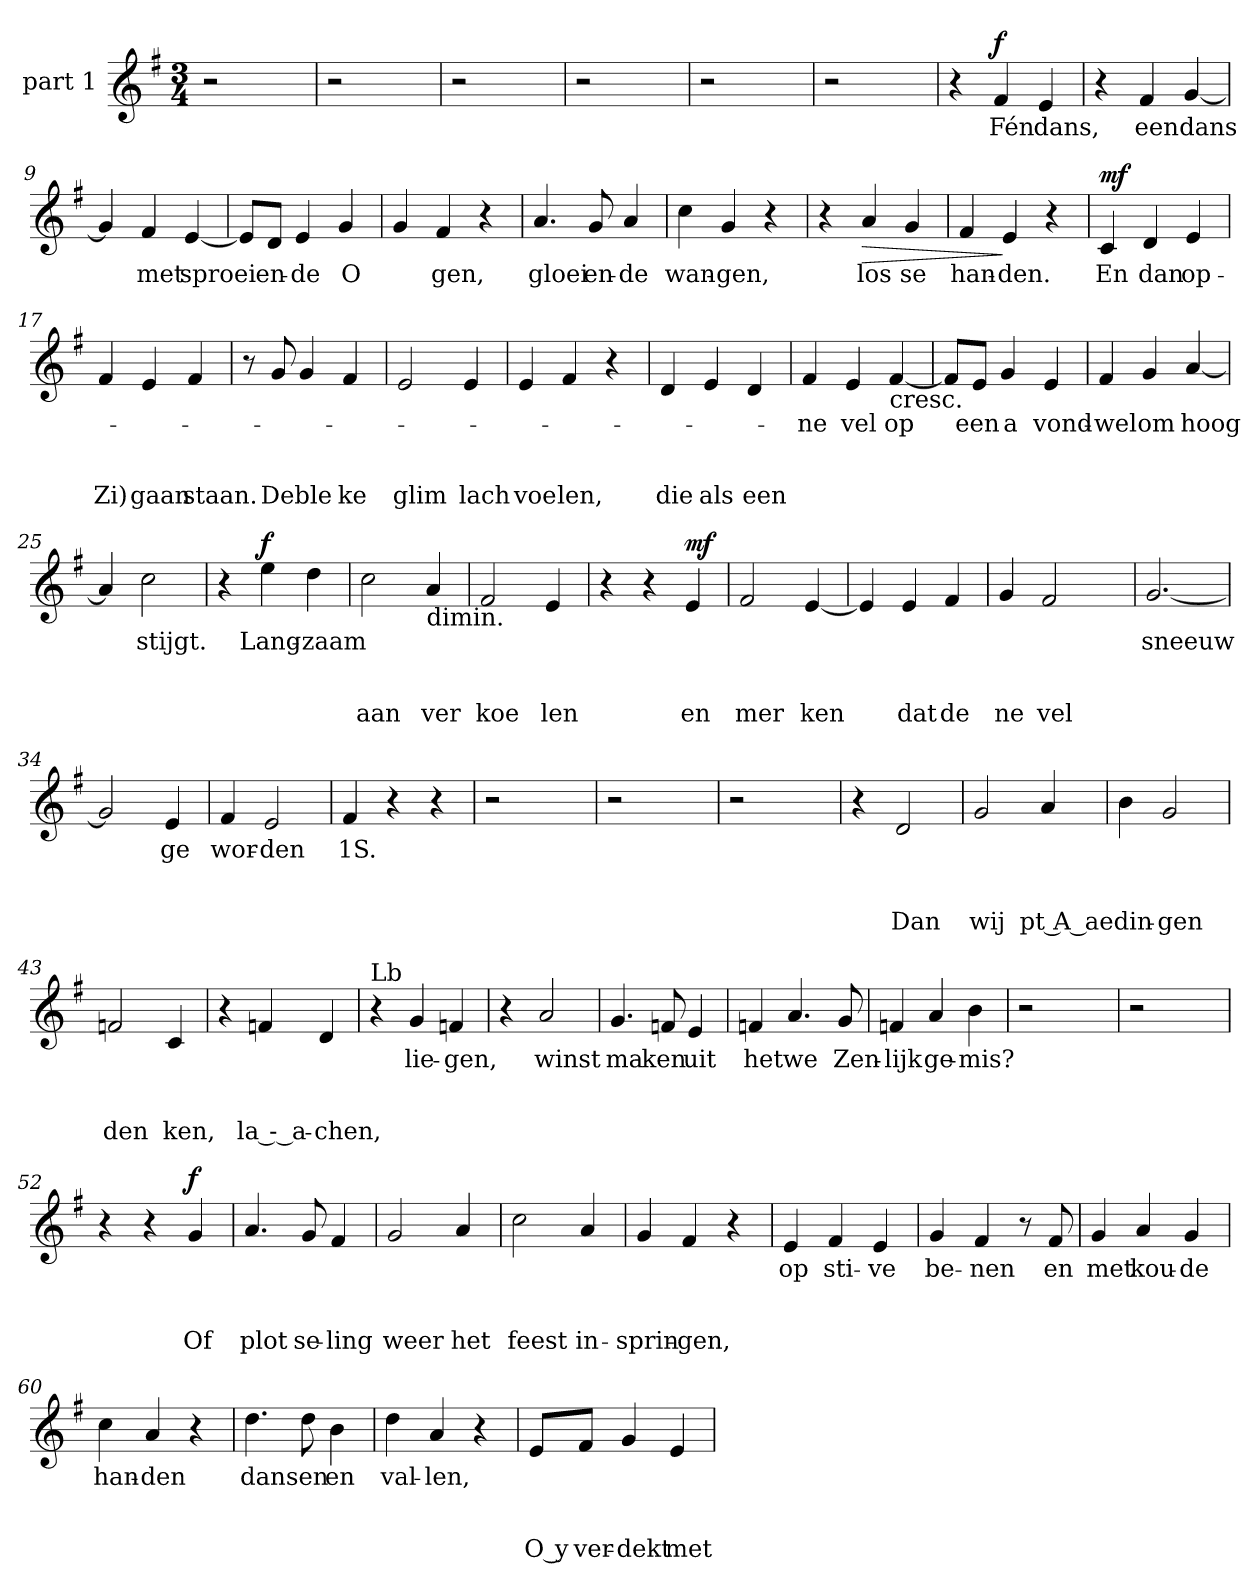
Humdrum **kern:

**kern	**text	**text	**text	**text	**dynam
*part1	*part1	*part1	*part1	*part1	*part1
*staff1	*staff1	*staff1	*staff1	*staff1	*staff1
*I"part 1	*	*	*	*	*
*clefG2	*	*	*	*	*
*k[f#]	*	*	*	*	*
*M3/4	*	*	*	*	*
*MM60	*	*	*	*	*
=1	=1	=1	=1	=1	=1
2r	.	.	.	.	.
4ryy	.	.	.	.	.
=2	=2	=2	=2	=2	=2
2r	.	.	.	.	.
4ryy	.	.	.	.	.
=3	=3	=3	=3	=3	=3
2r	.	.	.	.	.
4ryy	.	.	.	.	.
=4	=4	=4	=4	=4	=4
2r	.	.	.	.	.
4ryy	.	.	.	.	.
=5	=5	=5	=5	=5	=5
2r	.	.	.	.	.
4ryy	.	.	.	.	.
=6	=6	=6	=6	=6	=6
2r	.	.	.	.	.
4ryy	.	.	.	.	.
=7	=7	=7	=7	=7	=7
4r	.	.	.	.	.
!	!LO:LY:b	!	!	!	!LO:DY:b
4f#/	Fén	.	.	.	f
!	!LO:LY:b	!	!	!	!
4e/	dans,	.	.	.	.
=8	=8	=8	=8	=8	=8
4r	.	.	.	.	.
!	!LO:LY:b	!	!	!	!
4f#/	een	.	.	.	.
!	!LO:LY:b	!	!	!	!
[4g/	dans	.	.	.	.
!!LO:LB:g=z
=9	=9	=9	=9	=9	=9
4g/]	.	.	.	.	.
!	!LO:LY:b	!	!	!	!
4f#/	met	.	.	.	.
!	!LO:LY:b	!	!	!	!
[4e/	sproei	.	.	.	.
=10	=10	=10	=10	=10	=10
8e/L]	.	.	.	.	.
!	!LO:LY:b	!	!	!	!
8d/J	en-	.	.	.	.
!	!LO:LY:b	!	!	!	!
4e/	de	.	.	.	.
!	!LO:LY:b	!	!	!	!
4g/	O	.	.	.	.
=11	=11	=11	=11	=11	=11
4g/	.	.	.	.	.
!	!LO:LY:b	!	!	!	!
4f#/	gen,	.	.	.	.
4r	.	.	.	.	.
=12	=12	=12	=12	=12	=12
!	!LO:LY:b	!	!	!	!
4.a/	gloei	.	.	.	.
!	!LO:LY:b	!	!	!	!
8g/	en-	.	.	.	.
!	!LO:LY:b	!	!	!	!
4a/	de	.	.	.	.
=13	=13	=13	=13	=13	=13
!	!LO:LY:b	!	!	!	!
4cc\	wan-	.	.	.	.
!	!LO:LY:b	!	!	!	!
4g/	gen,	.	.	.	.
4r	.	.	.	.	.
=14	=14	=14	=14	=14	=14
4r	.	.	.	.	.
!	!LO:LY:b	!	!	!	!LO:HP:b
4a/	los	.	.	.	>
!	!LO:LY:b	!	!	!	!
4g/	se	.	.	.	.
=15	=15	=15	=15	=15	=15
!	!LO:LY:b	!	!	!	!
4f#/	han-	.	.	.	.
!	!LO:LY:b	!	!	!	!
4e/	den.	.	.	.	]
4r	.	.	.	.	.
!!LO:LB:g=z
=16	=16	=16	=16	=16	=16
!	!LO:LY:b	!	!	!	!LO:DY:b
4c/	En	.	.	.	mf
!	!LO:LY:b	!	!	!	!
4d/	dan	.	.	.	.
!	!LO:LY:b	!	!	!	!
4e/	op-	.	.	.	.
=17	=17	=17	=17	=17	=17
!	!	!	!	!LO:LY:b	!
4f#/	.	.	.	Zi)	.
!	!	!	!	!LO:LY:b	!
4e/	.	.	.	gaan	.
!	!	!	!	!LO:LY:b	!
4f#/	.	.	.	staan.	.
=18	=18	=18	=18	=18	=18
8r	.	.	.	.	.
!	!	!	!	!LO:LY:b	!
8g/	.	.	.	De	.
!	!	!	!	!LO:LY:b	!
4g/	.	.	.	ble	.
!	!	!	!	!LO:LY:b	!
4f#/	.	.	.	ke	.
=19	=19	=19	=19	=19	=19
!	!	!	!	!LO:LY:b	!
2e/	.	.	.	glim	.
!	!	!	!	!LO:LY:b	!
4e/	.	.	.	lach	.
=20	=20	=20	=20	=20	=20
!	!	!	!	!LO:LY:b	!
4e/	.	.	.	voe	.
!	!	!	!	!LO:LY:b	!
4f#/	.	.	.	len,	.
4r	.	.	.	.	.
=21	=21	=21	=21	=21	=21
!	!	!	!	!LO:LY:b	!
4d/	.	.	.	die	.
!	!	!	!	!LO:LY:b	!
4e/	.	.	.	als	.
!	!	!	!	!LO:LY:b	!
4d/	.	.	.	een	.
=22	=22	=22	=22	=22	=22
!	!LO:LY:b	!	!	!	!
4f#/	ne	.	.	.	.
!	!LO:LY:b	!	!	!	!
4e/	vel	.	.	.	.
!LO:TX:b:t=cresc.	!	!	!	!	!
!	!LO:LY:b	!	!	!	!
[4f#/	op	.	.	.	.
!!LO:LB:g=z
=23	=23	=23	=23	=23	=23
8f#/L]	.	.	.	.	.
!	!LO:LY:b	!	!	!	!
8e/J	een	.	.	.	.
!	!LO:LY:b	!	!	!	!
4g/	a	.	.	.	.
!	!LO:LY:b	!	!	!	!
4e/	vond -	.	.	.	.
=24	=24	=24	=24	=24	=24
!	!LO:LY:b	!	!	!	!
4f#/	wel	.	.	.	.
!	!LO:LY:b	!	!	!	!
4g/	om	.	.	.	.
!	!LO:LY:b	!	!	!	!
[4a/	hoog	.	.	.	.
=25	=25	=25	=25	=25	=25
4a/]	.	.	.	.	.
!	!LO:LY:b	!	!	!	!
2cc\	stijgt.	.	.	.	.
=26	=26	=26	=26	=26	=26
4r	.	.	.	.	.
!	!LO:LY:b	!	!	!	!LO:DY:b
4ee\	Lang-	.	.	.	f
!	!LO:LY:b	!	!	!	!
4dd\	zaam	.	.	.	.
=27	=27	=27	=27	=27	=27
!	!	!	!	!LO:LY:b	!
2cc\	.	.	.	aan	.
!LO:TX:b:t=dimin.	!	!	!	!	!
!	!	!	!	!LO:LY:b	!
4a/	.	.	.	ver	.
=28	=28	=28	=28	=28	=28
!	!	!	!	!LO:LY:b	!
2f#/	.	.	.	koe	.
!	!	!	!	!LO:LY:b	!
4e/	.	.	.	len	.
=29	=29	=29	=29	=29	=29
4r	.	.	.	.	.
4r	.	.	.	.	.
!	!	!	!	!LO:LY:b	!LO:DY:b
4e/	.	.	.	en	mf
=30	=30	=30	=30	=30	=30
!	!	!	!	!LO:LY:b	!
2f#/	.	.	.	mer	.
!	!	!	!	!LO:LY:b	!
[4e/	.	.	.	ken	.
!!LO:LB:g=z
=31	=31	=31	=31	=31	=31
4e/]	.	.	.	.	.
!	!	!	!	!LO:LY:b	!
4e/	.	.	.	dat	.
!	!	!	!	!LO:LY:b	!
4f#/	.	.	.	de	.
=32	=32	=32	=32	=32	=32
!	!	!	!	!LO:LY:b	!
4g/	.	.	.	ne	.
!	!	!	!	!LO:LY:b	!
2f#/	.	.	.	vel	.
=33	=33	=33	=33	=33	=33
!	!LO:LY:b	!	!	!	!
[2.g/	sneeuw	.	.	.	.
=34	=34	=34	=34	=34	=34
2g/]	.	.	.	.	.
!	!LO:LY:b	!	!	!	!
4e/	ge	.	.	.	.
=35	=35	=35	=35	=35	=35
!	!LO:LY:b	!	!	!	!
4f#/	wor-	.	.	.	.
!	!LO:LY:b	!	!	!	!
2e/	den	.	.	.	.
=36	=36	=36	=36	=36	=36
!	!LO:LY:b	!	!	!	!
4f#/	1S.	.	.	.	.
4r	.	.	.	.	.
4r	.	.	.	.	.
=37	=37	=37	=37	=37	=37
2r	.	.	.	.	.
4ryy	.	.	.	.	.
=38	=38	=38	=38	=38	=38
2r	.	.	.	.	.
4ryy	.	.	.	.	.
=39	=39	=39	=39	=39	=39
2r	.	.	.	.	.
4ryy	.	.	.	.	.
!!LO:LB:g=z
=40	=40	=40	=40	=40	=40
4r	.	.	.	.	.
!	!	!	!	!LO:LY:b	!
2d/	.	.	.	Dan	.
=41	=41	=41	=41	=41	=41
!	!	!	!	!LO:LY:b	!
2g/	.	.	.	wij	.
!	!	!	!	!LO:LY:b	!
4a/	.	.	.	pt A ae	.
=42	=42	=42	=42	=42	=42
!	!	!	!	!LO:LY:b	!
4b\	.	.	.	din -	.
!	!	!	!	!LO:LY:b	!
2g/	.	.	.	gen	.
=43	=43	=43	=43	=43	=43
!	!	!	!	!LO:LY:b	!
2fn/	.	.	.	den	.
!	!	!	!	!LO:LY:b	!
4c/	.	.	.	ken,	.
=44	=44	=44	=44	=44	=44
4r	.	.	.	.	.
!	!	!	!	!LO:LY:b	!
4fn/	.	.	.	la - a-	.
!	!	!	!	!LO:LY:b	!
4d/	.	.	.	chen,	.
=45	=45	=45	=45	=45	=45
!LO:TX:a:t=Lb	!	!	!	!	!
4r	.	.	.	.	.
!	!LO:LY:b	!	!	!	!
4g/	lie -	.	.	.	.
!	!LO:LY:b	!	!	!	!
4fn/	gen,	.	.	.	.
=46	=46	=46	=46	=46	=46
4r	.	.	.	.	.
!	!LO:LY:b	!	!	!	!
2a/	winst	.	.	.	.
=47	=47	=47	=47	=47	=47
!	!LO:LY:b	!	!	!	!
4.g/	ma	.	.	.	.
!	!LO:LY:b	!	!	!	!
8fn/	ken	.	.	.	.
!	!LO:LY:b	!	!	!	!
4e/	uit	.	.	.	.
!!LO:LB:g=z
=48	=48	=48	=48	=48	=48
!	!LO:LY:b	!	!	!	!
4fn/	het	.	.	.	.
!	!LO:LY:b	!	!	!	!
4.a/	we	.	.	.	.
!	!LO:LY:b	!	!	!	!
8g/	Zen -	.	.	.	.
=49	=49	=49	=49	=49	=49
!	!LO:LY:b	!	!	!	!
4fn/	lijk	.	.	.	.
!	!LO:LY:b	!	!	!	!
4a/	ge-	.	.	.	.
!	!LO:LY:b	!	!	!	!
4b\	mis?	.	.	.	.
=50	=50	=50	=50	=50	=50
2r	.	.	.	.	.
4ryy	.	.	.	.	.
=51	=51	=51	=51	=51	=51
2r	.	.	.	.	.
4ryy	.	.	.	.	.
=52	=52	=52	=52	=52	=52
4r	.	.	.	.	.
4r	.	.	.	.	.
!	!	!	!	!LO:LY:b	!LO:DY:b
4g/	.	.	.	Of	f
=53	=53	=53	=53	=53	=53
!	!	!	!	!LO:LY:b	!
4.a/	.	.	.	plot	.
!	!	!	!	!LO:LY:b	!
8g/	.	.	.	se -	.
!	!	!	!	!LO:LY:b	!
4f#/	.	.	.	ling	.
=54	=54	=54	=54	=54	=54
!	!	!	!	!LO:LY:b	!
2g/	.	.	.	weer	.
!	!	!	!	!LO:LY:b	!
4a/	.	.	.	het	.
=55	=55	=55	=55	=55	=55
!	!	!	!	!LO:LY:b	!
2cc\	.	.	.	feest	.
!	!	!	!	!LO:LY:b	!
4a/	.	.	.	in-	.
!!LO:LB:g=z
=56	=56	=56	=56	=56	=56
!	!	!	!	!LO:LY:b	!
4g/	.	.	.	sprin-	.
!	!	!	!	!LO:LY:b	!
4f#/	.	.	.	gen,	.
4r	.	.	.	.	.
=57	=57	=57	=57	=57	=57
!	!LO:LY:b	!	!	!	!
4e/	op	.	.	.	.
!	!LO:LY:b	!	!	!	!
4f#/	sti -	.	.	.	.
!	!LO:LY:b	!	!	!	!
4e/	ve	.	.	.	.
=58	=58	=58	=58	=58	=58
!	!LO:LY:b	!	!	!	!
4g/	be -	.	.	.	.
!	!LO:LY:b	!	!	!	!
4f#/	nen	.	.	.	.
8r	.	.	.	.	.
!	!LO:LY:b	!	!	!	!
8f#/	en	.	.	.	.
=59	=59	=59	=59	=59	=59
!	!LO:LY:b	!	!	!	!
4g/	met	.	.	.	.
!	!LO:LY:b	!	!	!	!
4a/	kou -	.	.	.	.
!	!LO:LY:b	!	!	!	!
4g/	de	.	.	.	.
=60	=60	=60	=60	=60	=60
!	!LO:LY:b	!	!	!	!
4cc\	han-	.	.	.	.
!	!LO:LY:b	!	!	!	!
4a/	den	.	.	.	.
4r	.	.	.	.	.
=61	=61	=61	=61	=61	=61
!	!LO:LY:b	!	!	!	!
4.dd\	dan	.	.	.	.
!	!LO:LY:b	!	!	!	!
8dd\	sen	.	.	.	.
!	!LO:LY:b	!	!	!	!
4b\	en	.	.	.	.
=62	=62	=62	=62	=62	=62
!	!LO:LY:b	!	!	!	!
4dd\	val -	.	.	.	.
!	!LO:LY:b	!	!	!	!
4a/	len,	.	.	.	.
4r	.	.	.	.	.
!!LO:PB:g=z
=63	=63	=63	=63	=63	=63
!	!	!	!	!LO:LY:b	!
8e/L	.	.	.	O y	.
!	!	!	!	!LO:LY:b	!
8f#/J	.	.	.	ver-	.
!	!	!	!	!LO:LY:b	!
4g/	.	.	.	dekt	.
!	!	!	!	!LO:LY:b	!
4e/	.	.	.	met	.
=	=	=	=	=	=
*-	*-	*-	*-	*-	*-
